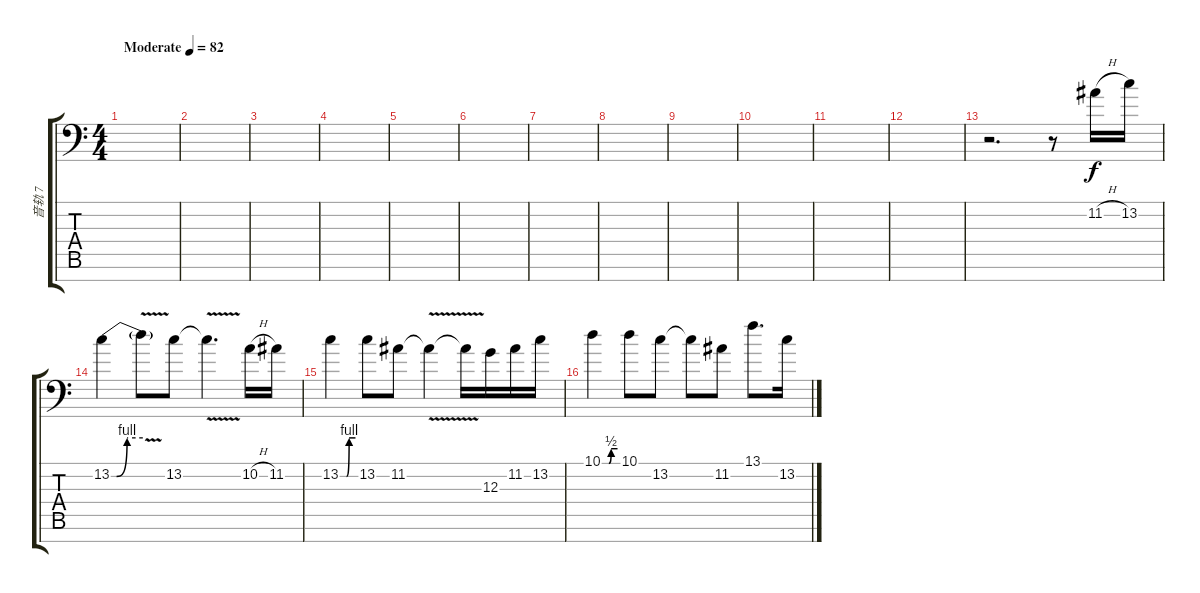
\track ("音轨 7" "音轨 7") {instrument sopranosax}
\staff {score tabs}
\tuning (E4 B3 G3 D3 A2 E2 C-1) {hide}
\ts (4 4)
\tempo (82 "Moderate")
\clef f4
\ks c
|
|
|
|
|
|
|
|
|
|
|
|
r.2{d} r.8 11.2{h}.16 13.2.16 |
13.2{be (custom 0 0 10 0 30 4 32 4 60 4)}.4 13.2{v t}.8 13.2.8 13.2{v t}.4{d} 10.2{h}.16 11.2.16 |
13.2{be (custom 0 0 10 0 25 0 35 4 60 4)}.4 13.2.8 11.2.8 11.2{v t}.4 11.2{t}.16 12.3.16 11.2.16 13.2.16 |
10.1{be (custom 0 0 26 0 35 2 60 2)}.4 10.1.8 13.2.8 13.2{t}.8 11.2.8 13.1.8{d} 13.2.16
